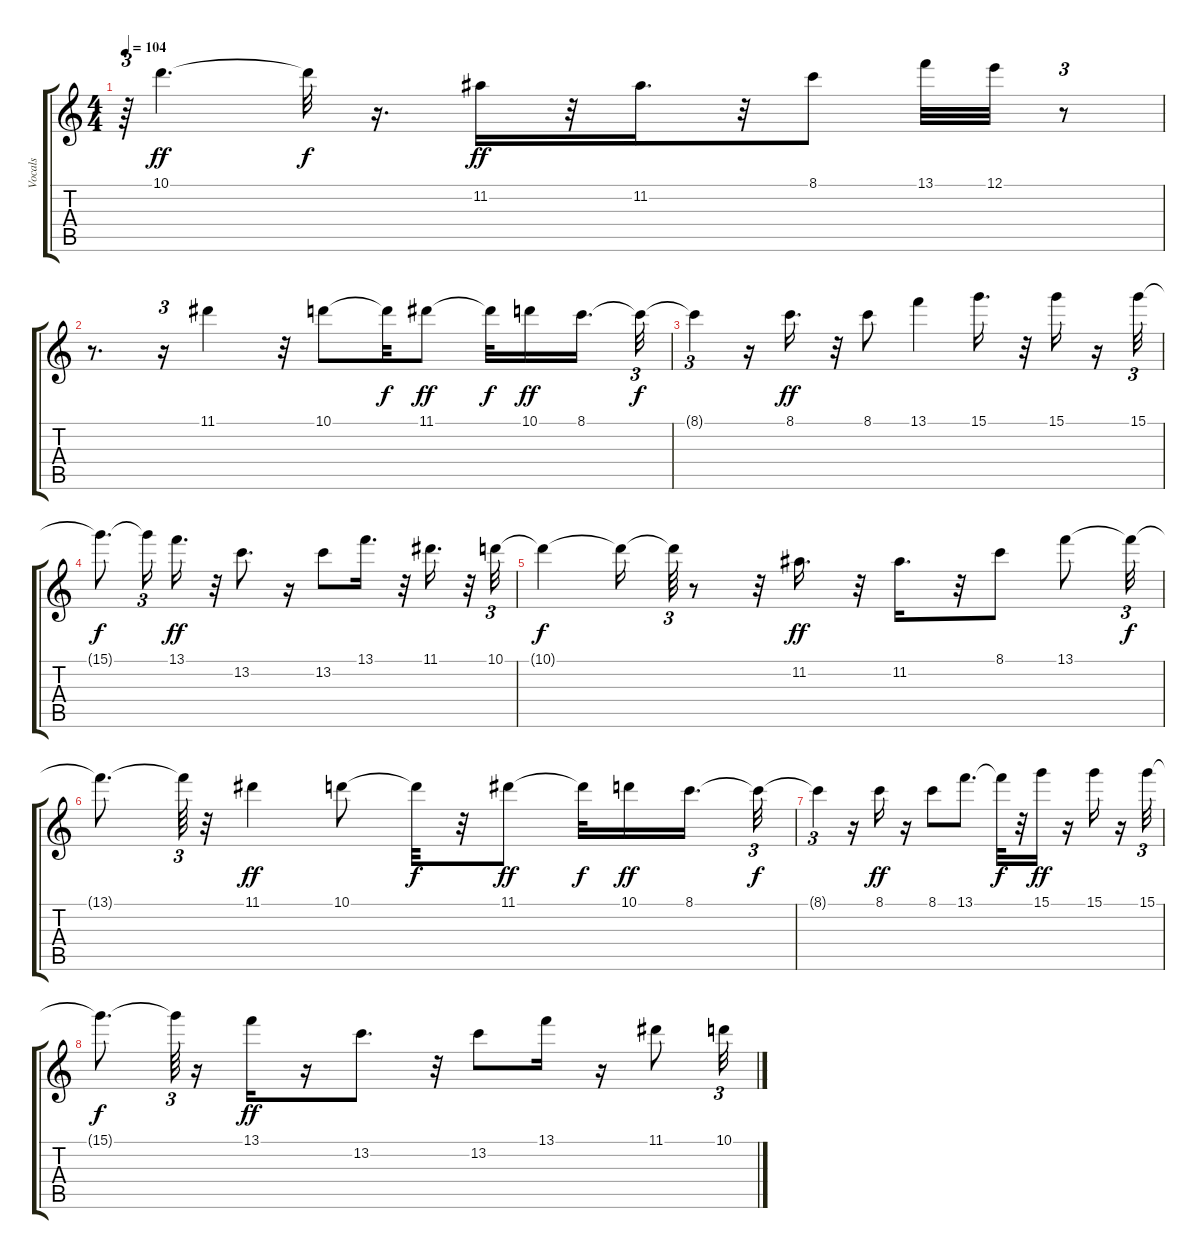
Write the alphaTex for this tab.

\track ("Vocals" "Vocals") {instrument acousticguitarnylon}
\staff {score tabs}
\tuning (E4 B3 G3 D3 A2 E2) {hide}
\ts (4 4)
\tempo 104
\clef g2
\ks c
r.64{tu (3 2) dy ff} 10.1.4{d} 10.1{t}.32{dy f} r.16{d} 11.2.16{dy ff} r.32 11.2.16{d} r.32 8.1.8 13.1.32 12.1.32 r.8{tu (3 2)} |
r.8{d} r.16{tu (3 2)} 11.1.4 r.32 10.1.8 10.1{t}.32{dy f} 11.1.8{dy ff} 11.1{t}.32{dy f} 10.1.16{dy ff} 8.1.16{d beam splitsecondary} 8.1{t}.32{tu (3 2) dy f} |
8.1{t}.4{tu (3 2)} r.16 8.1.16{d dy ff} r.32 8.1.8 13.1.4 15.1.16{d} r.32 15.1.16 r.16 15.1.32{tu (3 2)} |
15.1{t}.8{d dy f} 15.1{t}.16{tu (3 2)} 13.1.16{d dy ff} r.32 13.2.8{d} r.16 13.2.8 13.1.16{d} r.32 11.1.16{d} r.32 10.1.32{tu (3 2)} |
10.1{t}.4{dy f} 10.1{t}.16 10.1{t}.64{tu (3 2)} r.8 r.32 11.2.16{d dy ff} r.32 11.2.16{d} r.32 8.1.8 13.1.8 13.1{t}.32{tu (3 2) dy f} |
13.1{t}.8{d} 13.1{t}.64{tu (3 2)} r.32 11.1.4{dy ff} 10.1.8 10.1{t}.32{dy f} r.32 11.1.8{dy ff} 11.1{t}.32{dy f} 10.1.16{dy ff} 8.1.16{d beam splitsecondary} 8.1{t}.32{tu (3 2) dy f} |
8.1{t}.4{tu (3 2)} r.16 8.1.16{dy ff} r.16 8.1.8 13.1.8{d} 13.1{t}.32{dy f} r.32 15.1.16{dy ff} r.16 15.1.16 r.16 15.1.32{tu (3 2)} |
15.1{t}.8{d dy f} 15.1{t}.64{tu (3 2)} r.16 13.1.16{dy ff} r.16 13.2.8{d} r.32 13.2.8 13.1.16 r.16 11.1.8 10.1.32{tu (3 2)}
